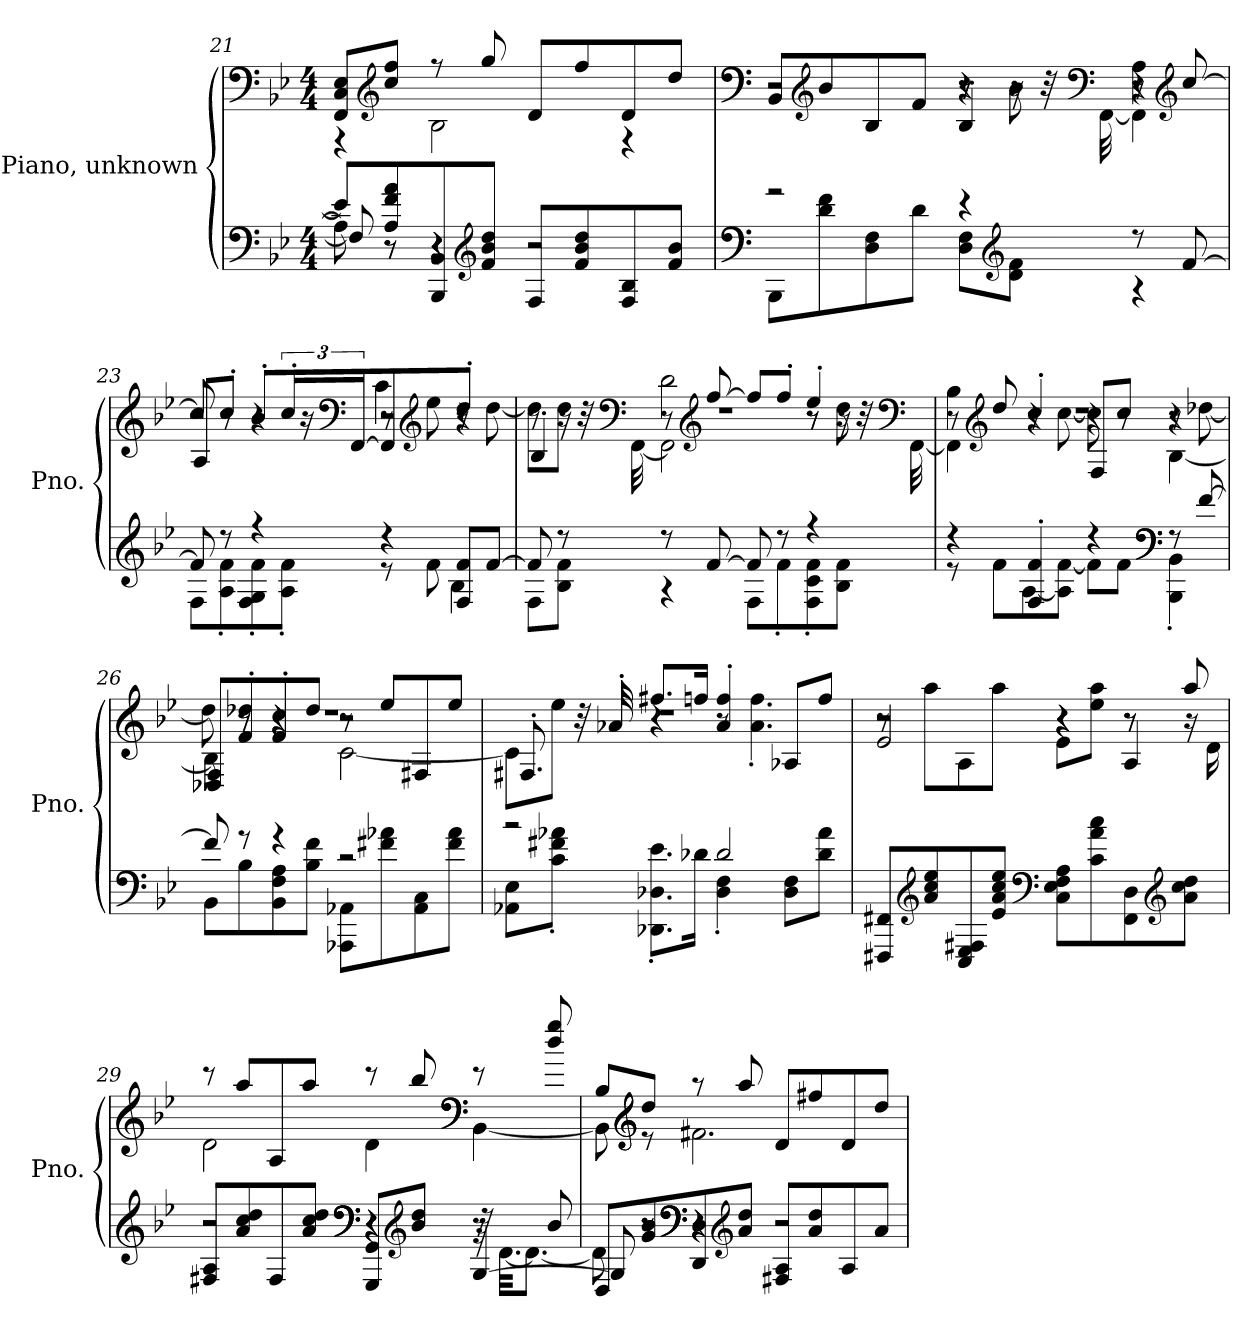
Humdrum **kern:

**kern	**kern
*part1	*part1
*staff2	*staff1
*I"Piano, unknown	*
*I'Pno.	*
!!LO:LB:g=z
*clefF4	*clefF4
*k[b-e-]	*k[b-e-]
*M4/4	*M4/4
=21	=21
*^	*^
*	*^	*	*
8e-/L]	8A\]	8F/]	8FF/ 8C/ 8E-/L	4r
*	*	*	*clefG2	*
8A/ 8f/ 8a/	8r	8r	8cc/ 8ff/J	.
8BBB-/ 8BB-/	4r	4r	8r	2B-\
*clefG2	*	*	*	*
8f/ 8b-/ 8dd/J	.	.	8gg/	.
8F/L	2r	2r	8d/L	.
8f/ 8b-/ 8dd/	.	.	8ff/	.
8F/ 8B-/	.	.	8d/	4r
8f/ 8b-/J	.	.	8dd/J	.
*v	*v	*v	*	*
*	*v	*v
=22	=22
*clefF4	*clefF4
*^	*^
*	*	*	*^
*	*	*	*	*^
2r	8BBB-\L	2r	2r	8BB-/L	2r
*	*	*clefG2	*	*	*
.	8d\ 8f\	.	.	8b-/	.
.	8D\ 8F\	.	.	8B-/	.
.	8d\J	.	.	8f/J	.
4r	8D\ 8F\L	4r	8r	4B-'/	8r
*clefG2	*	*	*	*	*
.	8d\ 8f\J	.	8b-\	.	16r
.	.	.	.	.	32r
*	*	*clefF4	*	*	*
.	.	.	.	.	[32FF\
8r	4r	8r	4A\	4r	4FF\]
*	*	*clefG2	*	*	*
[8f/	.	[8cc/	.	.	.
!!LO:PB:g=z	!!	!!	!!
=23	=23	=23	=23	=23	=23
8f/]	8F\L	8cc/]	2r	8A/L	2r
8r	8A\' 8f\'	8r	.	8cc'/J	.
4r	8F\' 8G\' 8f\'	4r	.	8b-'/L	.
.	8A\' 8f\'J	.	.	24cc'/Jk	.
.	.	.	.	24r	.
*	*	*clefF4	*	*	*
.	.	.	.	[24FF/	.
4r	8r	2r	8r	4FF/]	4c\
*	*	*clefG2	*	*	*
.	8f\	.	8ee-\	.	.
8F/ 8f/L	4B-\	.	8r	4dd'/	4r
[8f/J	.	.	[8dd\	.	.
=24	=24	=24	=24	=24	=24
8f/]	8F\L	1r	8dd\L]	4B-'/	8r
8r	8B-\ 8f\J	.	8dd\J	.	16r
.	.	.	.	.	32r
*	*	*clefF4	*	*	*
.	.	.	.	.	[32FF\
8r	4r	.	2d\	8r	2FF\]
*	*	*clefG2	*	*	*
[8f/	.	.	.	[8ff/	.
8f/]	8F\L	.	.	8ff/L]	.
8r	8f'\	.	.	8ff'/J	.
4r	8F\' 8c\' 8f\'	.	8r	4ee-'/	8r
.	8B-\ 8f\J	.	8dd\	.	16r
.	.	.	.	.	32r
*	*	*clefF4	*	*	*
.	.	.	.	.	[32FF\
!!LO:LB:g=z	!!	!!	!!
=25	=25	=25	=25	=25	=25
4r	8r	1r	4B-\	8r	4FF\]
*	*	*clefG2	*	*	*
.	8f\L	.	.	8dd/	.
4F/' 4f/'	[8A\	.	8r	4cc'/	4r
.	8A\] [8f\J	.	[8cc\	.	.
4r	8f\L]	.	8cc\]	8F/L	4r
.	8f\J	.	8r	8cc/J	.
*clefF4	*	*	*	*	*
8r	4BBB-\' 4BB-\'	.	[4B-\	4r	8r
[8f/	.	.	.	.	[8dd-X\
=26	=26	=26	=26	=26	=26
8f/]	8BB-\L	1r	8B-\]	8D-X/ 8F/L	8dd-\]
8r	8B-\	.	8r	8f/' 8dd-X/'	8r
4r	8BB-\ 8F\ 8A\	.	4r	8f/' 8cc/'	4r
.	8B-\ 8f\J	.	.	8dd-/J	.
2r	8AAA-X\ 8AA-X\L	.	[2c\	8r	2r
.	8f#X\ 8a-X\	.	.	8ee-/L	.
.	8AA-\ 8C\	.	.	8F#X/	.
.	8f#\ 8a-\J	.	.	8ee-/J	.
*	*	*	*	*v	*v
!!LO:LB:g=z
=27	=27	=27	=27	=27
2r	8AA-X\ 8E-\L	1r	8c\L]	8.F#X'/
.	8c\' 8f#X\' 8a-X\'J	.	8ee-\J	.
.	.	.	.	32r
.	.	.	.	32a-X'/
.	8.DD-X\' 8.D-X\' 8.e-\'L	.	4r	8.ff#X/L
.	16d-X\Jk	.	.	16ffn/Jk
2d-/	4D-\' 4F\'	.	8r	4a-/' 4ff/'
.	.	.	4.a-\' 4.ff\'	.
.	8D-\ 8F\L	.	.	8A-X/L
.	8d-\ 8a-\J	.	.	8ff/J
*v	*v	*	*	*
=28	=28	=28	=28
8FFF#X/ 8FF#X/L	2r	8r	2e-/
*clefG2	*	*	*
8a/ 8cc/ 8ee-/	.	8aa\L	.
8C/ 8E-/ 8F#X/	.	8A\	.
8e-/ 8a/ 8cc/ 8ee-/J	.	8aa\J	.
*clefF4	*	*	*
8C\ 8E-\ 8F#\ 8A\L	4r	8e-\L	4r
8c\ 8a\ 8cc\	.	8ee-\ 8aa\J	.
8FF#\ 8D\	8r	8r	4A/
*clefG2	*	*	*
8a\ 8cc\ 8dd\J	8aa/	16r	.
.	.	16d\	.
*	*	*v	*v
!!LO:LB:g=z
=29	=29	=29
*^	*	*
*	*^	*	*
8F#X/ 8A/L	2r	2r	8r	2d\
8a/ 8cc/ 8dd/	.	.	8aa/L	.
8F#/	.	.	8A/	.
8a/ 8cc/ 8dd/J	.	.	8aa/J	.
*clefF4	*	*	*	*
8GGG/ 8GG/L	4r	4r	8r	4d\
*clefG2	*	*	*	*
8b-/ 8dd/J	.	.	8bb-/	.
*	*	*	*clefF4	*
8r	64r	[4G/	8r	[4BB-\
.	[32.d\KKL	.	.	.
.	8.d\J_	.	.	.
8b-/	.	.	8dd/ 8gg/	.
=30	=30	=30	=30	=30
8D/L	8d\]	8G/]	8B-/L	8BB-\]
*	*	*	*clefG2	*
8g/ 8b-/	8r	8r	8dd/J	8r
*clefF4	*	*	*	*
8DD/ 8D/	4r	4r	8r	2.f#X\
*clefG2	*	*	*	*
8a/ 8dd/J	.	.	8aa/	.
8F#X/ 8A/L	2r	2r	8d/L	.
8a/ 8dd/	.	.	8ff#X/	.
8A/	.	.	8d/	.
8a/J	.	.	8dd/J	.
*v	*v	*v	*	*
*	*v	*v
=	=
*-	*-
